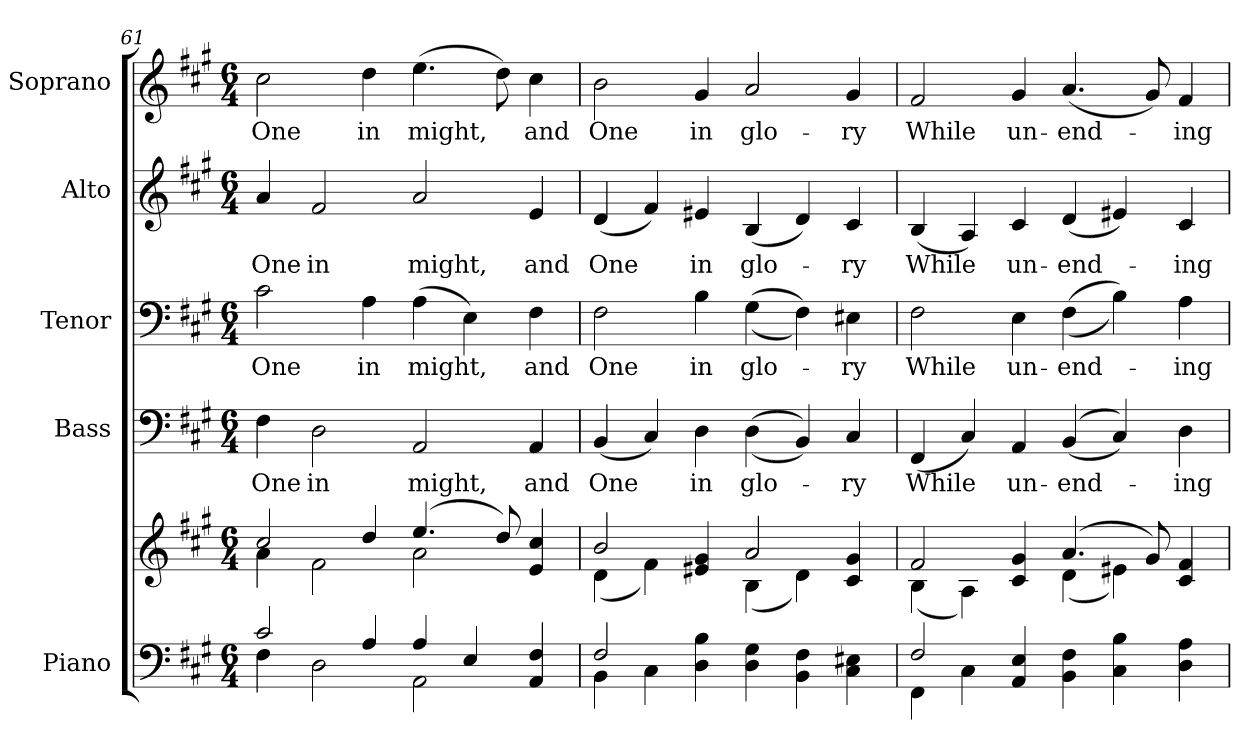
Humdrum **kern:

**kern	**kern	**kern	**text	**kern	**text	**kern	**text	**kern	**text
*part5	*part5	*part4	*part4	*part3	*part3	*part2	*part2	*part1	*part1
*staff6	*staff5	*staff4	*staff4	*staff3	*staff3	*staff2	*staff2	*staff1	*staff1
*I"Piano	*	*I"Bass	*	*I"Tenor	*	*I"Alto	*	*I"Soprano	*
*I'Pno.	*	*I'B.	*	*I'T.	*	*I'A.	*	*I'S.	*
!!LO:PB:g=z
*clefF4	*clefG2	*clefF4	*	*clefF4	*	*clefG2	*	*clefG2	*
*k[f#c#g#]	*k[f#c#g#]	*k[f#c#g#]	*	*k[f#c#g#]	*	*k[f#c#g#]	*	*k[f#c#g#]	*
*A:	*A:	*A:	*	*A:	*	*A:	*	*A:	*
*M6/4	*M6/4	*M6/4	*	*M6/4	*	*M6/4	*	*M6/4	*
=61	=61	=61	=61	=61	=61	=61	=61	=61	=61
*^	*^	*	*	*	*	*	*	*	*
!	!	!	!	!	!LO:LY:b:color=#000000	!	!	!	!	!	!
!	!	!	!	!	!	!	!LO:LY:b:color=#000000	!	!	!	!
!	!	!	!	!	!	!	!	!	!LO:LY:b:color=#000000	!	!
!	!	!	!	!	!	!	!	!	!	!	!LO:LY:b:color=#000000
2c#i/	4F#i\	2cc#i/	4ai\	4F#i\	One	2c#i\	One	4ai/	One	2cc#i\	One
!	!	!	!	!	!LO:LY:b:color=#000000	!	!	!	!	!	!
!	!	!	!	!	!	!	!	!	!LO:LY:b:color=#000000	!	!
.	2Di\	.	2f#i\	2Di\	in	.	.	2f#i/	in	.	.
!	!	!	!	!	!	!	!LO:LY:b:color=#000000	!	!	!	!
!	!	!	!	!	!	!	!	!	!	!	!LO:LY:b:color=#000000
4Ai/	.	4ddi/	.	.	.	4Ai\	in	.	.	4ddi\	in
!	!	!	!	!	!LO:LY:b:color=#000000	!	!	!	!	!	!
!	!	!	!	!	!	!	!LO:LY:b:color=#000000	!	!	!	!
!	!	!	!	!	!	!	!	!	!LO:LY:b:color=#000000	!	!
!	!	!	!	!	!	!	!	!	!	!	!LO:LY:b:color=#000000
4Ai/	2AAi\	(4.eei/	2ai\	2AAi/	might,	(4Ai\	might,	2ai/	might,	(4.eei\	might,
4Ei/	.	.	.	.	.	4Ei\)	.	.	.	.	.
.	.	8ddi/)	.	.	.	.	.	.	.	8ddi\)	.
!	!	!	!	!	!LO:LY:b:color=#000000	!	!	!	!	!	!
!	!	!	!	!	!	!	!LO:LY:b:color=#000000	!	!	!	!
!	!	!	!	!	!	!	!	!	!LO:LY:b:color=#000000	!	!
!	!	!	!	!	!	!	!	!	!	!	!LO:LY:b:color=#000000
4AAi/ 4F#i	4ryy	4ei/ 4cc#i	4ryy	4AAi/	and	4F#i\	and	4ei/	and	4cc#i\	and
=62	=62	=62	=62	=62	=62	=62	=62	=62	=62	=62	=62
!	!	!	!	!	!LO:LY:b:color=#000000	!	!	!	!	!	!
!	!	!	!	!	!	!	!LO:LY:b:color=#000000	!	!	!	!
!	!	!	!	!	!	!	!	!	!LO:LY:b:color=#000000	!	!
!	!	!	!	!	!	!	!	!	!	!	!LO:LY:b:color=#000000
2F#i/	4BBi\	2bi/	(4di\	(4BBi/	One	2F#i\	One	(4di/	One	2bi\	One
.	4C#i\	.	4f#i\)	4C#i/)	.	.	.	4f#i/)	.	.	.
!	!	!	!	!	!LO:LY:b:color=#000000	!	!	!	!	!	!
!	!	!	!	!	!	!	!LO:LY:b:color=#000000	!	!	!	!
!	!	!	!	!	!	!	!	!	!LO:LY:b:color=#000000	!	!
!	!	!	!	!	!	!	!	!	!	!	!LO:LY:b:color=#000000
4Di\ 4Bi	4ryy	4e#Xi/ 4g#i	4ryy	4Di\	in	4Bi\	in	4e#Xi/	in	4g#i/	in
!	!	!	!	!	!LO:LY:b:color=#000000	!	!	!	!	!	!
!	!	!	!	!	!	!	!LO:LY:b:color=#000000	!	!	!	!
!	!	!	!	!	!	!	!	!	!LO:LY:b:color=#000000	!	!
!	!	!	!	!	!	!	!	!	!	!	!LO:LY:b:color=#000000
4Di\ 4G#i	2.ryy	2ai/	(4Bi\	((4Di\	glo-	((4G#i\	glo-	(4Bi/	glo-	2ai/	glo-
4BBi\ 4F#i	.	.	4di\)	4BBi/))	.	4F#i\))	.	4di/)	.	.	.
!	!	!	!	!	!LO:LY:b:color=#000000	!	!	!	!	!	!
!	!	!	!	!	!	!	!LO:LY:b:color=#000000	!	!	!	!
!	!	!	!	!	!	!	!	!	!LO:LY:b:color=#000000	!	!
!	!	!	!	!	!	!	!	!	!	!	!LO:LY:b:color=#000000
4C#i\ 4E#Xi	.	4c#i/ 4g#i	4ryy	4C#i/	-ry	4E#Xi\	-ry	4c#i/	-ry	4g#i/	-ry
!!LO:PB:g=z
=63	=63	=63	=63	=63	=63	=63	=63	=63	=63	=63	=63
!	!	!	!	!	!LO:LY:b:color=#000000	!	!	!	!	!	!
!	!	!	!	!	!	!	!LO:LY:b:color=#000000	!	!	!	!
!	!	!	!	!	!	!	!	!	!LO:LY:b:color=#000000	!	!
!	!	!	!	!	!	!	!	!	!	!	!LO:LY:b:color=#000000
2F#i/	4FF#i\	2f#i/	(4Bi\	(4FF#i/	While	2F#i\	While	(4Bi/	While	2f#i/	While
.	4C#i\	.	4Ai\)	4C#i/)	.	.	.	4Ai/)	.	.	.
!	!	!	!	!	!LO:LY:b:color=#000000	!	!	!	!	!	!
!	!	!	!	!	!	!	!LO:LY:b:color=#000000	!	!	!	!
!	!	!	!	!	!	!	!	!	!LO:LY:b:color=#000000	!	!
!	!	!	!	!	!	!	!	!	!	!	!LO:LY:b:color=#000000
4AAi/ 4Ei	4ryy	4c#i/ 4g#i	4ryy	4AAi/	un-	4Ei\	un-	4c#i/	un-	4g#i/	un-
!	!	!	!	!	!LO:LY:b:color=#000000	!	!	!	!	!	!
!	!	!	!	!	!	!	!LO:LY:b:color=#000000	!	!	!	!
!	!	!	!	!	!	!	!	!	!LO:LY:b:color=#000000	!	!
!	!	!	!	!	!	!	!	!	!	!	!LO:LY:b:color=#000000
4BBi\ 4F#i	2.ryy	(4.ai/	(4di\	((4BBi/	-end-	((4F#i\	-end-	(4di/	-end-	(4.ai/	-end-
4C#i\ 4Bi	.	.	4e#Xi\)	4C#i/))	.	4Bi\))	.	4e#Xi/)	.	.	.
.	.	8g#i/)	.	.	.	.	.	.	.	8g#i/)	.
!	!	!	!	!	!LO:LY:b:color=#000000	!	!	!	!	!	!
!	!	!	!	!	!	!	!LO:LY:b:color=#000000	!	!	!	!
!	!	!	!	!	!	!	!	!	!LO:LY:b:color=#000000	!	!
!	!	!	!	!	!	!	!	!	!	!	!LO:LY:b:color=#000000
4Di\ 4Ai	.	4c#i/ 4f#i	4ryy	4Di\	-ing	4Ai\	-ing	4c#i/	-ing	4f#i/	-ing
*v	*v	*	*	*	*	*	*	*	*	*	*
*	*v	*v	*	*	*	*	*	*	*	*
=	=	=	=	=	=	=	=	=	=
*-	*-	*-	*-	*-	*-	*-	*-	*-	*-
